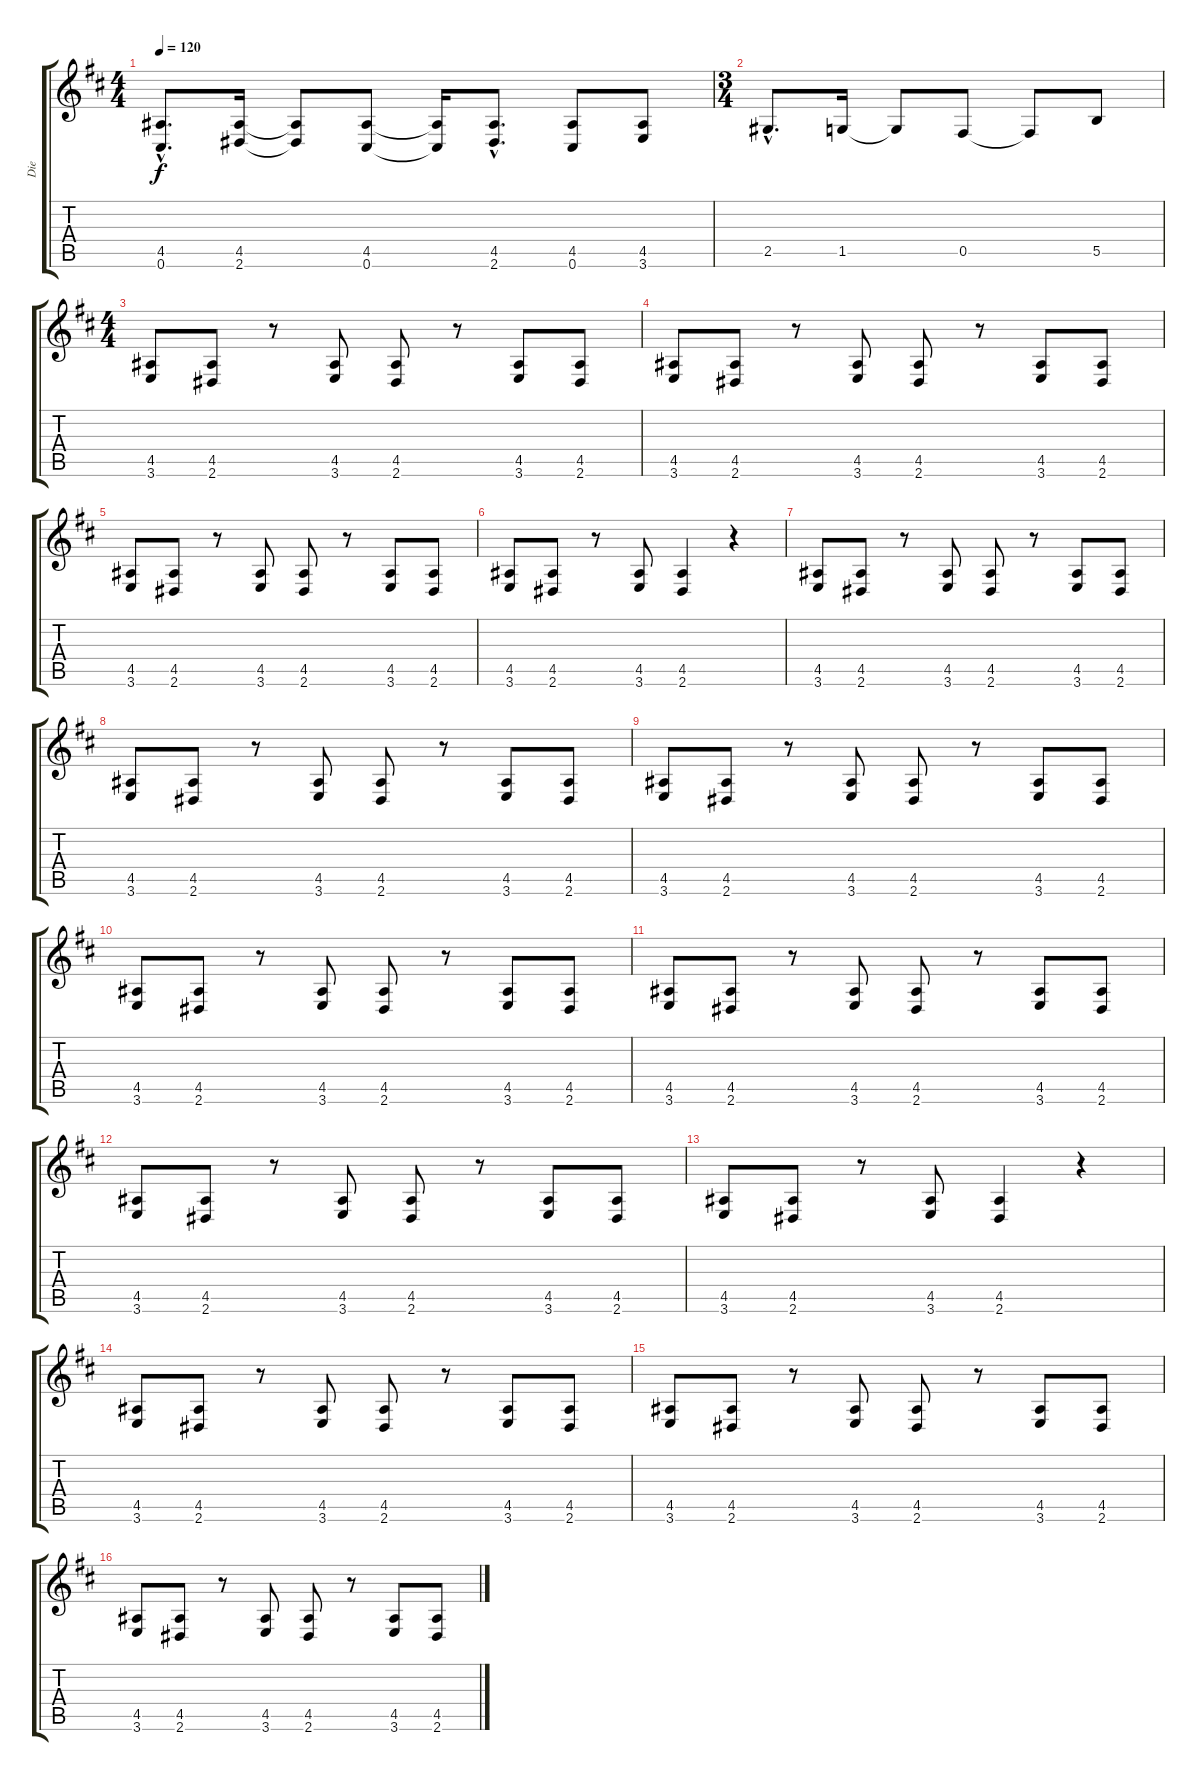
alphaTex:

\track ("Die" "Die") {instrument electricguitarclean}
\staff {score tabs}
\tuning (Db4 Ab3 E3 B2 Gb2 Db2) {hide}
\ts (4 4)
\tempo 120
\clef g2
\ks bminor
(4.5{hac} 0.6{hac}).8{d dy f} (4.5 2.6).16 (4.5{t} 2.6{t}).8 (4.5 0.6).8 (4.5{t} 0.6{t}).16 (4.5{hac} 2.6{hac}).8{d} (4.5 0.6).8 (4.5 3.6).8 |
\ts (3 4)
2.5{hac}.8{d} 1.5.16 1.5{t}.8 0.5.8 0.5{t}.8 5.5.8 |
\ts (4 4)
(4.5 3.6).8{balance 16 instrument overdrivenguitar} (4.5 2.6).8 r.8 (4.5 3.6).8 (4.5 2.6).8 r.8 (4.5 3.6).8 (4.5 2.6).8 |
(4.5 3.6).8 (4.5 2.6).8 r.8 (4.5 3.6).8 (4.5 2.6).8 r.8 (4.5 3.6).8 (4.5 2.6).8 |
(4.5 3.6).8 (4.5 2.6).8 r.8 (4.5 3.6).8 (4.5 2.6).8 r.8 (4.5 3.6).8 (4.5 2.6).8 |
(4.5 3.6).8 (4.5 2.6).8 r.8 (4.5 3.6).8 (4.5 2.6).4 r.4 |
(4.5 3.6).8{balance 16 instrument overdrivenguitar} (4.5 2.6).8 r.8 (4.5 3.6).8 (4.5 2.6).8 r.8 (4.5 3.6).8 (4.5 2.6).8 |
(4.5 3.6).8 (4.5 2.6).8 r.8 (4.5 3.6).8 (4.5 2.6).8 r.8 (4.5 3.6).8 (4.5 2.6).8 |
(4.5 3.6).8 (4.5 2.6).8 r.8 (4.5 3.6).8 (4.5 2.6).8 r.8 (4.5 3.6).8 (4.5 2.6).8 |
(4.5 3.6).8{balance 16 instrument overdrivenguitar} (4.5 2.6).8 r.8 (4.5 3.6).8 (4.5 2.6).8 r.8 (4.5 3.6).8 (4.5 2.6).8 |
(4.5 3.6).8 (4.5 2.6).8 r.8 (4.5 3.6).8 (4.5 2.6).8 r.8 (4.5 3.6).8 (4.5 2.6).8 |
(4.5 3.6).8 (4.5 2.6).8 r.8 (4.5 3.6).8 (4.5 2.6).8 r.8 (4.5 3.6).8 (4.5 2.6).8 |
(4.5 3.6).8 (4.5 2.6).8 r.8 (4.5 3.6).8 (4.5 2.6).4 r.4 |
(4.5 3.6).8 (4.5 2.6).8 r.8 (4.5 3.6).8 (4.5 2.6).8 r.8 (4.5 3.6).8 (4.5 2.6).8 |
(4.5 3.6).8 (4.5 2.6).8 r.8 (4.5 3.6).8 (4.5 2.6).8 r.8 (4.5 3.6).8 (4.5 2.6).8 |
(4.5 3.6).8 (4.5 2.6).8 r.8 (4.5 3.6).8 (4.5 2.6).8 r.8 (4.5 3.6).8 (4.5 2.6).8
